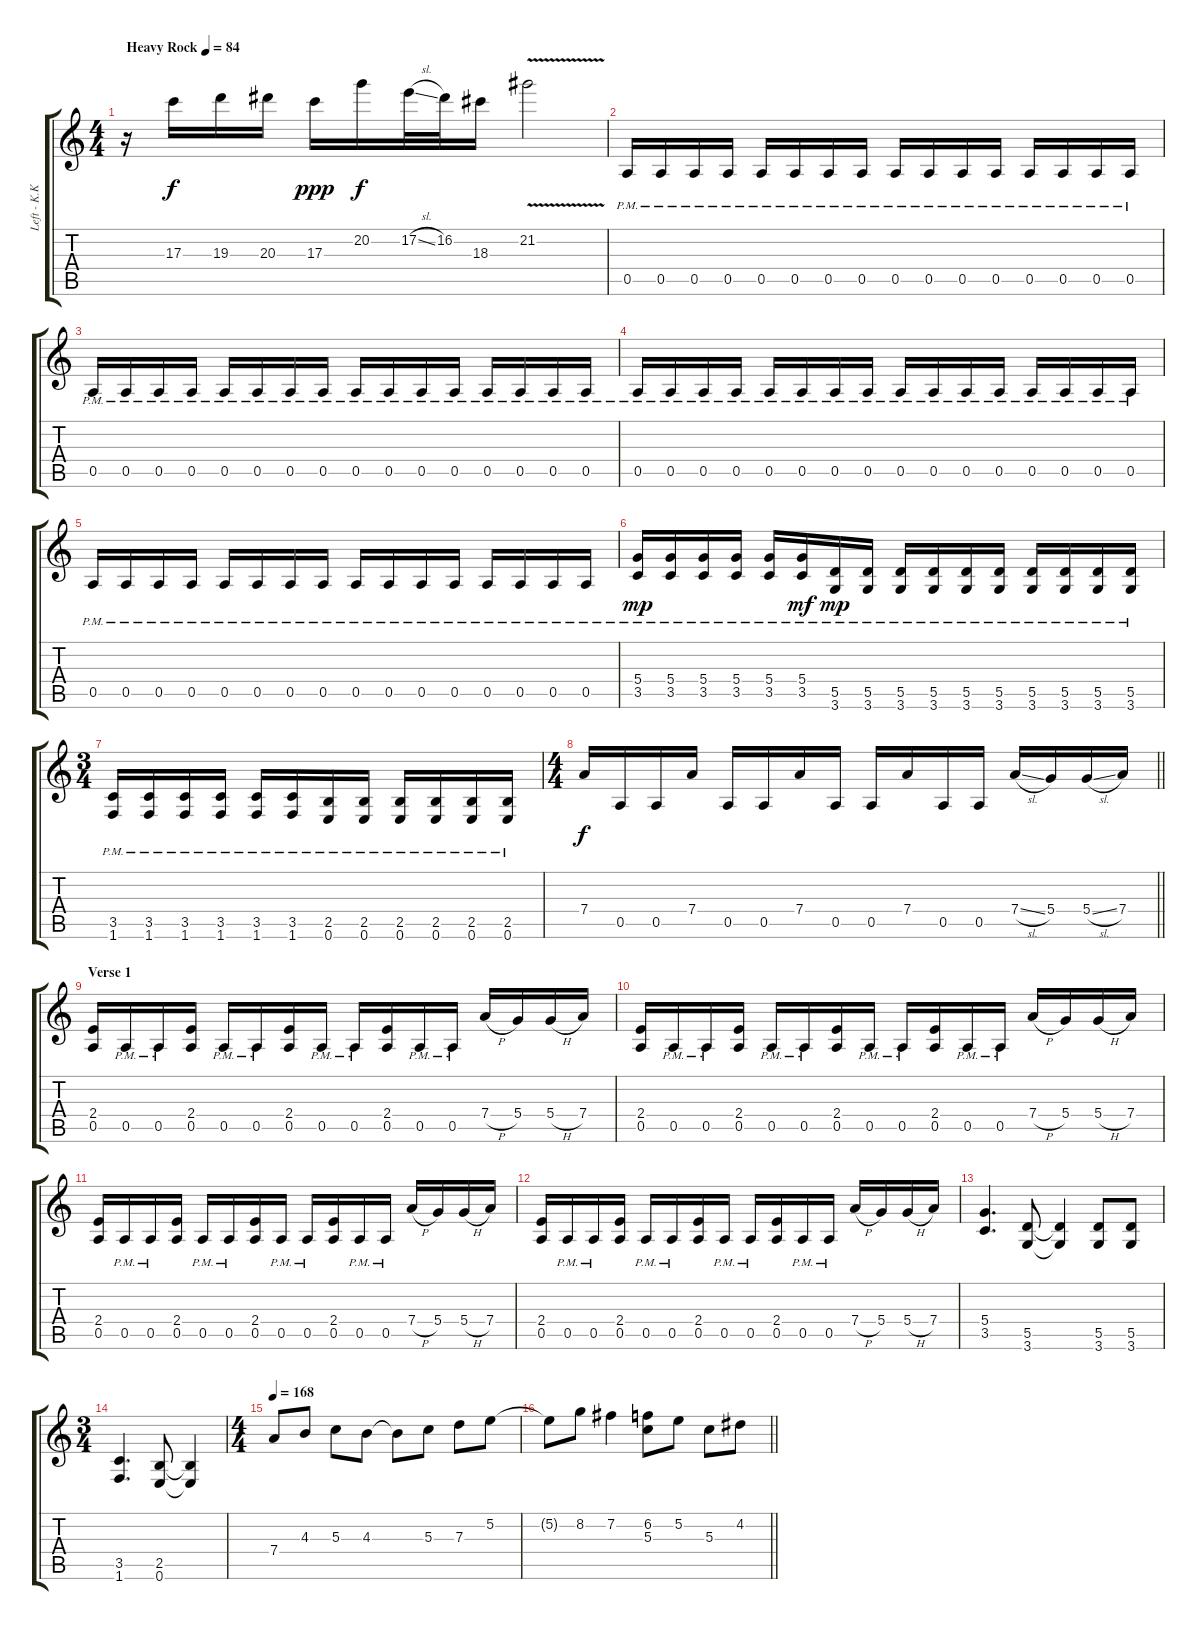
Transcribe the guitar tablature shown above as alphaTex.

\track ("Left - K.K. Downing" "Left - K.K") {instrument distortionguitar}
\staff {score tabs}
\tuning (E4 B3 G3 D3 A2 E2) {hide}
\ts (4 4)
\tempo (84 "Heavy Rock")
\clef g2
\ks c
r.16{dy f instrument distortionguitar} 17.3.16 19.3.16 20.3.16 17.3.16{dy ppp} 20.2.16{dy f} 17.2{sl}.32 16.2.32 18.3.16 21.2{v}.2 |
0.5{pm}.16 0.5{pm}.16 0.5{pm}.16 0.5{pm}.16 0.5{pm}.16 0.5{pm}.16 0.5{pm}.16 0.5{pm}.16 0.5{pm}.16 0.5{pm}.16 0.5{pm}.16 0.5{pm}.16 0.5{pm}.16 0.5{pm}.16 0.5{pm}.16 0.5{pm}.16 |
0.5{pm}.16 0.5{pm}.16 0.5{pm}.16 0.5{pm}.16 0.5{pm}.16 0.5{pm}.16 0.5{pm}.16 0.5{pm}.16 0.5{pm}.16 0.5{pm}.16 0.5{pm}.16 0.5{pm}.16 0.5{pm}.16 0.5{pm}.16 0.5{pm}.16 0.5{pm}.16 |
0.5{pm}.16 0.5{pm}.16 0.5{pm}.16 0.5{pm}.16 0.5{pm}.16 0.5{pm}.16 0.5{pm}.16 0.5{pm}.16 0.5{pm}.16 0.5{pm}.16 0.5{pm}.16 0.5{pm}.16 0.5{pm}.16 0.5{pm}.16 0.5{pm}.16 0.5{pm}.16 |
0.5{pm}.16 0.5{pm}.16 0.5{pm}.16 0.5{pm}.16 0.5{pm}.16 0.5{pm}.16 0.5{pm}.16 0.5{pm}.16 0.5{pm}.16 0.5{pm}.16 0.5{pm}.16 0.5{pm}.16 0.5{pm}.16 0.5{pm}.16 0.5{pm}.16 0.5{pm}.16 |
(5.4{pm} 3.5{pm}).16{dy mp} (5.4{pm} 3.5{pm}).16 (5.4{pm} 3.5{pm}).16 (5.4{pm} 3.5{pm}).16 (5.4{pm} 3.5{pm}).16 (5.4{pm} 3.5{pm}).16{dy mf} (5.5{pm} 3.6{pm}).16{dy mp} (5.5{pm} 3.6{pm}).16 (5.5{pm} 3.6{pm}).16 (5.5{pm} 3.6{pm}).16 (5.5{pm} 3.6{pm}).16 (5.5{pm} 3.6{pm}).16 (5.5{pm} 3.6{pm}).16 (5.5{pm} 3.6{pm}).16 (5.5{pm} 3.6{pm}).16 (5.5{pm} 3.6{pm}).16 |
\ts (3 4)
(3.5{pm} 1.6{pm}).16 (3.5{pm} 1.6{pm}).16 (3.5{pm} 1.6{pm}).16 (3.5{pm} 1.6{pm}).16 (3.5{pm} 1.6{pm}).16 (3.5{pm} 1.6{pm}).16 (2.5{pm} 0.6{pm}).16 (2.5{pm} 0.6{pm}).16 (2.5{pm} 0.6{pm}).16 (2.5{pm} 0.6{pm}).16 (2.5{pm} 0.6{pm}).16 (2.5{pm} 0.6{pm}).16 |
\ts (4 4)
\barLineRight lightlight
7.4.16{dy f} 0.5.16 0.5.16 7.4.16 0.5.16 0.5.16 7.4.16 0.5.16 0.5.16 7.4.16 0.5.16 0.5.16 7.4{sl}.16 5.4.16 5.4{sl}.16 7.4.16 |
\section ("" "Verse 1")
(2.4 0.5).16 0.5{pm}.16 0.5{pm}.16 (2.4 0.5).16 0.5{pm}.16 0.5{pm}.16 (2.4 0.5).16 0.5{pm}.16 0.5{pm}.16 (2.4 0.5).16 0.5{pm}.16 0.5{pm}.16 7.4{h}.16 5.4.16 5.4{h}.16 7.4.16 |
(2.4 0.5).16 0.5{pm}.16 0.5{pm}.16 (2.4 0.5).16 0.5{pm}.16 0.5{pm}.16 (2.4 0.5).16 0.5{pm}.16 0.5{pm}.16 (2.4 0.5).16 0.5{pm}.16 0.5{pm}.16 7.4{h}.16 5.4.16 5.4{h}.16 7.4.16 |
(2.4 0.5).16 0.5{pm}.16 0.5{pm}.16 (2.4 0.5).16 0.5{pm}.16 0.5{pm}.16 (2.4 0.5).16 0.5{pm}.16 0.5{pm}.16 (2.4 0.5).16 0.5{pm}.16 0.5{pm}.16 7.4{h}.16 5.4.16 5.4{h}.16 7.4.16 |
(2.4 0.5).16 0.5{pm}.16 0.5{pm}.16 (2.4 0.5).16 0.5{pm}.16 0.5{pm}.16 (2.4 0.5).16 0.5{pm}.16 0.5{pm}.16 (2.4 0.5).16 0.5{pm}.16 0.5{pm}.16 7.4{h}.16 5.4.16 5.4{h}.16 7.4.16 |
(5.4 3.5).4{d} (5.5 3.6).8 (5.5{t} 3.6{t}).4 (5.5 3.6).8 (5.5 3.6).8 |
\ts (3 4)
(3.5 1.6).4{d} (2.5 0.6).8 (2.5{t} 0.6{t}).4 |
\ts (4 4)
\tempo 168
7.4.8 4.3.8 5.3.8 4.3.8 4.3{t}.8 5.3.8 7.3.8 5.2.8 |
\barLineRight lightlight
5.2{t}.8 8.2.8 7.2.4 (6.2 5.3).8 5.2.8 5.3.8 4.2.8
